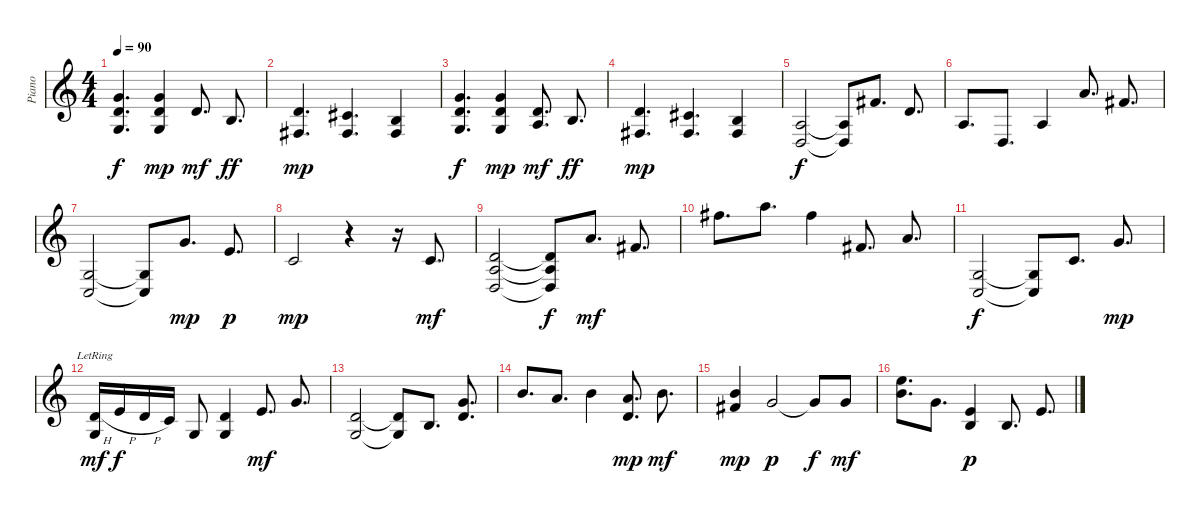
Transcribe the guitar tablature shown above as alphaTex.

\track ("Piano" "Piano") {instrument acousticgrandpiano}
\staff {score}
\tuning (E4 B3 G3 D3 A2 E2) {hide}
\ts (4 4)
\tempo 90
\clef g2
\ks c
(8.2 7.3 5.4).4{d dy f} (8.2 7.3 5.4).4{dy mp} 7.3.8{d dy mf} 4.3.8{d dy ff} |
(7.3 4.4).4{d dy mp} (6.3 4.4).4{d} (4.3 4.4).4 |
(8.2 7.3 5.4).4{d dy f} (8.2 7.3 5.4).4{dy mp} (3.2 2.3).8{d dy mf} 4.3.8{d dy ff} |
(7.3 4.4).4{d dy mp} (6.3 4.4).4{d} (4.3 4.4).4 |
(2.3 0.4).2{dy f} (2.3{t} 0.4{t}).8 11.3.8{d} 7.3.8{d} |
2.3.8{d} 0.4.8{d} 2.3.4 14.3.8{d} 11.3.8{d} |
(5.4 3.5).2 (5.4{t} 3.5{t}).8 12.3.8{d dy mp} 9.3.8{d dy p} |
10.4.2{dy mp} r.4 r.16 10.4.8{d dy mf} |
(3.2 2.3 0.4).2 (3.2{t} 2.3{t} 0.4{t}).8{dy f} 14.3.8{d dy mf} 11.3.8{d} |
14.1.8{d} 17.1.8{d} 14.1.4 11.3.8{d} 14.3.8{d} |
(5.4 3.5).2{dy f} (5.4{t} 3.5{t}).8 10.4.8{d} 12.3.8{d dy mp} |
(7.3{h} 5.4{lr}).16{dy mf} 9.3{h}.16{dy f} 7.3{h}.16 5.3.16 5.4.8 (7.3 5.4).4 9.3.8{d dy mf} 12.3.8{d} |
(7.3 5.4).2 (7.3{t} 5.4{t}).8 4.3.8{d} (8.2 7.3).8{d} |
12.2.8{d} 10.2.8{d} 12.2.4 (10.2 7.3).8{d dy mp} 12.2.8{d dy mf} |
(12.2 11.3).4{dy mp} 12.3.2{dy p} 12.3{t}.8{dy f} 12.3.8{dy mf} |
(12.1 12.2).8{d} 12.3.8{d} (9.3 9.4).4{dy p} 9.4.8{d} 9.3.8{d}
